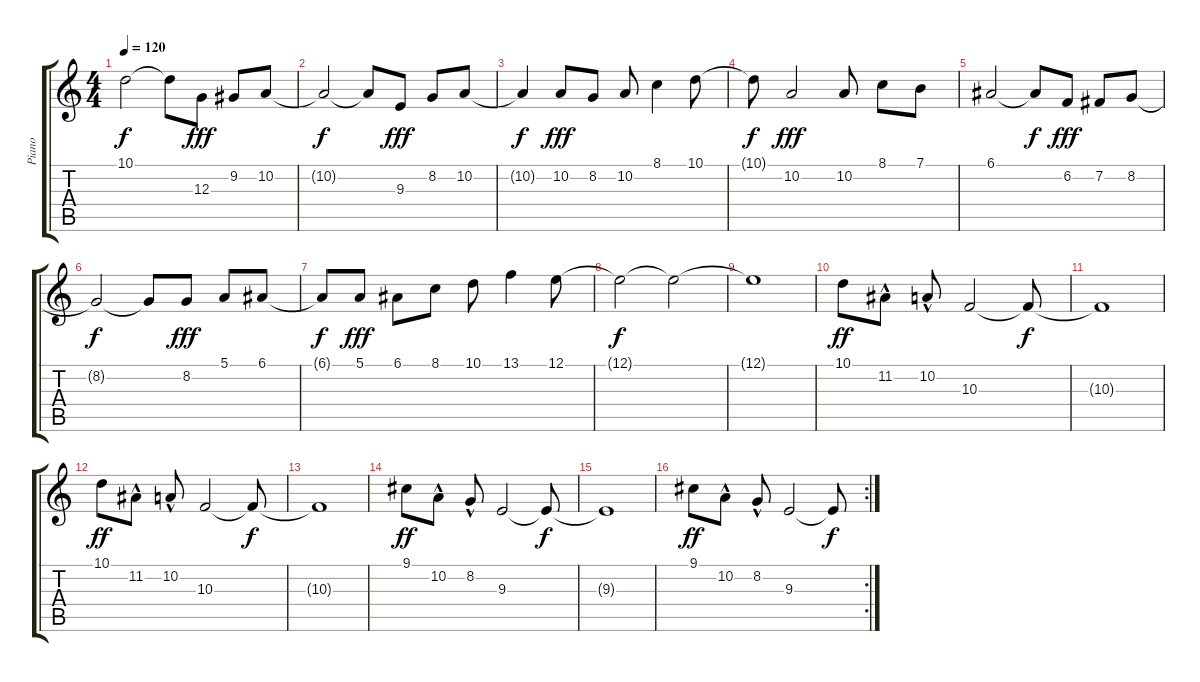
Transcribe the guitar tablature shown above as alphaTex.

\track ("Piano" "Piano") {instrument acousticgrandpiano}
\staff {score tabs}
\tuning (E4 B3 G3 D3 A2 E2) {hide}
\ts (4 4)
\tempo 120
\clef g2
\ks c
10.1{t}.2{dy f} 10.1{t}.8 12.3.8{dy fff} 9.2.8 10.2.8 |
10.2{t}.2{dy f} 10.2{t}.8 9.3.8{dy fff} 8.2.8 10.2.8 |
10.2{t}.4{dy f} 10.2.8{dy fff} 8.2.8 10.2.8 8.1.4 10.1.8 |
10.1{t}.8{dy f} 10.2.2{dy fff} 10.2.8 8.1.8 7.1.8 |
6.1.2 6.1{t}.8{dy f} 6.2.8{dy fff} 7.2.8 8.2.8 |
8.2{t}.2{dy f} 8.2{t}.8 8.2.8{dy fff} 5.1.8 6.1.8 |
6.1{t}.8{dy f} 5.1.8{dy fff} 6.1.8 8.1.8 10.1.8 13.1.4 12.1.8 |
12.1{t}.2{dy f} 12.1{t}.2 |
12.1{t}.1 |
10.1.8{dy ff} 11.2{hac}.8 10.2{hac}.8 10.3.2 10.3{t}.8{dy f} |
10.3{t}.1 |
10.1.8{dy ff} 11.2{hac}.8 10.2{hac}.8 10.3.2 10.3{t}.8{dy f} |
10.3{t}.1 |
9.1.8{dy ff} 10.2{hac}.8 8.2{hac}.8 9.3.2 9.3{t}.8{dy f} |
9.3{t}.1 |
\rc 2
9.1.8{dy ff} 10.2{hac}.8 8.2{hac}.8 9.3.2 9.3{t}.8{dy f}
